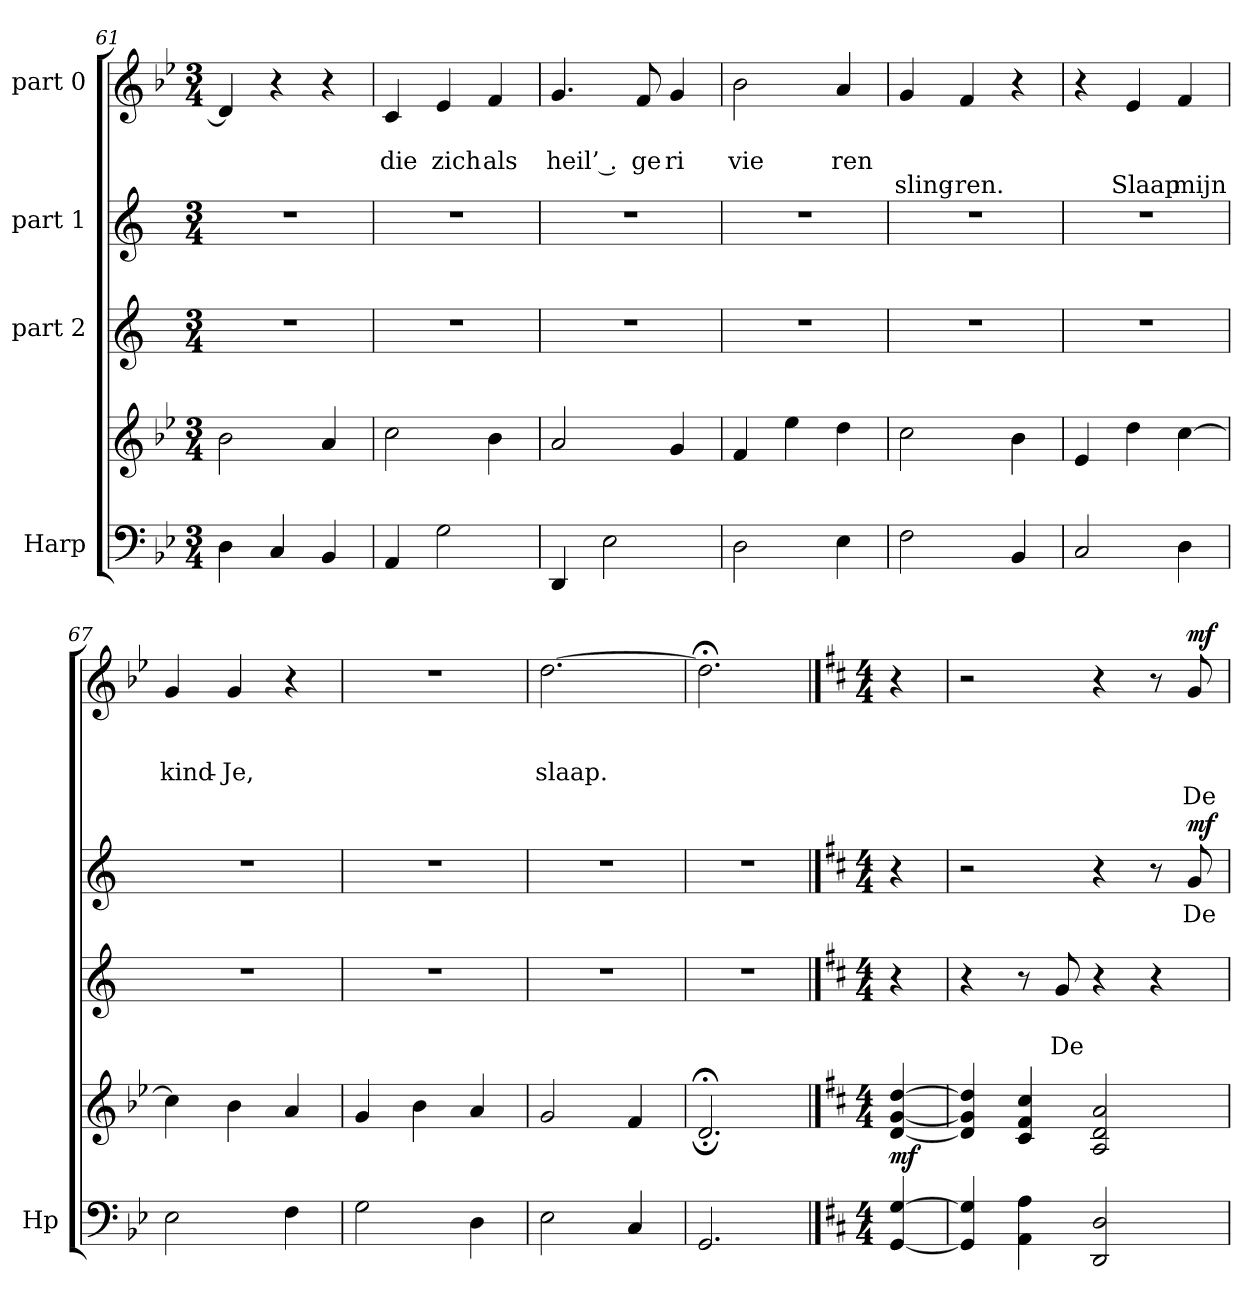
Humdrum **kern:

**kern	**kern	**dynam	**kern	**text	**text	**kern	**text	**dynam	**kern	**text	**text	**text	**text	**dynam
*part4	*part4	*part4	*part3	*part3	*part3	*part2	*part2	*part2	*part1	*part1	*part1	*part1	*part1	*part1
*staff5	*staff4	*staff4/5	*staff3	*staff3	*staff3	*staff2	*staff2	*staff2	*staff1	*staff1	*staff1	*staff1	*staff1	*staff1
*I"Harp	*	*	*I"part 2	*	*	*I"part 1	*	*	*I"part 0	*	*	*	*	*
*I'Hp	*	*	*	*	*	*	*	*	*	*	*	*	*	*
*clefF4	*clefG2	*	*clefG2	*	*	*clefG2	*	*	*clefG2	*	*	*	*	*
*k[b-e-]	*k[b-e-]	*	*k[]	*	*	*k[]	*	*	*k[b-e-]	*	*	*	*	*
*M3/4	*M3/4	*	*M3/4	*	*	*M3/4	*	*	*M3/4	*	*	*	*	*
=61	=61	=61	=61	=61	=61	=61	=61	=61	=61	=61	=61	=61	=61	=61
!	!	!	!LO:N:vis=2	!	!	!LO:N:vis=2	!	!	!	!	!	!	!	!
4D\	2b-\	.	2.r	.	.	2.r	.	.	4d/]	.	.	.	.	.
4C/	.	.	.	.	.	.	.	.	4r	.	.	.	.	.
4BB-/	4a/	.	.	.	.	.	.	.	4r	.	.	.	.	.
=62	=62	=62	=62	=62	=62	=62	=62	=62	=62	=62	=62	=62	=62	=62
!	!	!	!LO:N:vis=2	!	!	!LO:N:vis=2	!	!	!	!	!LO:LY:b	!	!	!
4AA/	2cc\	.	2.r	.	.	2.r	.	.	4c/	.	die	.	.	.
!	!	!	!	!	!	!	!	!	!	!	!LO:LY:b	!	!	!
2G\	.	.	.	.	.	.	.	.	4e-/	.	zich	.	.	.
!	!	!	!	!	!	!	!	!	!	!	!LO:LY:b	!	!	!
.	4b-\	.	.	.	.	.	.	.	4f/	.	als	.	.	.
=63	=63	=63	=63	=63	=63	=63	=63	=63	=63	=63	=63	=63	=63	=63
!	!	!	!LO:N:vis=2	!	!	!LO:N:vis=2	!	!	!	!	!LO:LY:b	!	!	!
4DD/	2a/	.	2.r	.	.	2.r	.	.	4.g/	.	heil’ .	.	.	.
2E-\	.	.	.	.	.	.	.	.	.	.	.	.	.	.
!	!	!	!	!	!	!	!	!	!	!	!LO:LY:b	!	!	!
.	.	.	.	.	.	.	.	.	8f/	.	ge	.	.	.
!	!	!	!	!	!	!	!	!	!	!	!LO:LY:b	!	!	!
.	4g/	.	.	.	.	.	.	.	4g/	.	ri	.	.	.
=64	=64	=64	=64	=64	=64	=64	=64	=64	=64	=64	=64	=64	=64	=64
!	!	!	!LO:N:vis=2	!	!	!LO:N:vis=2	!	!	!	!	!LO:LY:b	!	!	!
2D\	4f/	.	2.r	.	.	2.r	.	.	2b-\	.	vie	.	.	.
.	4ee-\	.	.	.	.	.	.	.	.	.	.	.	.	.
!	!	!	!	!	!	!	!	!	!	!	!LO:LY:b	!	!	!
4E-\	4dd\	.	.	.	.	.	.	.	4a/	.	ren	.	.	.
!!LO:LB:g=z
=65	=65	=65	=65	=65	=65	=65	=65	=65	=65	=65	=65	=65	=65	=65
!	!	!	!LO:N:vis=2	!	!	!LO:N:vis=2	!	!	!	!	!	!LO:LY:b	!	!
2F\	2cc\	.	2.r	.	.	2.r	.	.	4g/	.	.	sling-	.	.
!	!	!	!	!	!	!	!	!	!	!	!	!LO:LY:b	!	!
.	.	.	.	.	.	.	.	.	4f/	.	.	ren.	.	.
4BB-/	4b-\	.	.	.	.	.	.	.	4r	.	.	.	.	.
=66	=66	=66	=66	=66	=66	=66	=66	=66	=66	=66	=66	=66	=66	=66
!	!	!	!LO:N:vis=2	!	!	!LO:N:vis=2	!	!	!	!	!	!	!	!
2C/	4e-/	.	2.r	.	.	2.r	.	.	4r	.	.	.	.	.
!	!	!	!	!	!	!	!	!	!	!	!	!LO:LY:b	!	!
.	4dd\	.	.	.	.	.	.	.	4e-/	.	.	Slaap	.	.
!	!	!	!	!	!	!	!	!	!	!	!	!LO:LY:b	!	!
4D\	[4cc\	.	.	.	.	.	.	.	4f/	.	.	mijn	.	.
=67	=67	=67	=67	=67	=67	=67	=67	=67	=67	=67	=67	=67	=67	=67
!	!	!	!LO:N:vis=2	!	!	!LO:N:vis=2	!	!	!	!	!	!LO:LY:b	!	!
2E-\	4cc\]	.	2.r	.	.	2.r	.	.	4g/	.	.	kind -	.	.
!	!	!	!	!	!	!	!	!	!	!	!	!LO:LY:b	!	!
.	4b-\	.	.	.	.	.	.	.	4g/	.	.	Je,	.	.
4F\	4a/	.	.	.	.	.	.	.	4r	.	.	.	.	.
=68	=68	=68	=68	=68	=68	=68	=68	=68	=68	=68	=68	=68	=68	=68
!	!	!	!LO:N:vis=2	!	!	!LO:N:vis=2	!	!	!LO:N:vis=2	!	!	!	!	!
2G\	4g/	.	2.r	.	.	2.r	.	.	2.r	.	.	.	.	.
.	4b-\	.	.	.	.	.	.	.	.	.	.	.	.	.
4D\	4a/	.	.	.	.	.	.	.	.	.	.	.	.	.
=69	=69	=69	=69	=69	=69	=69	=69	=69	=69	=69	=69	=69	=69	=69
!	!	!	!LO:N:vis=2	!	!	!LO:N:vis=2	!	!	!	!	!	!LO:LY:b	!	!
2E-\	2g/	.	2.r	.	.	2.r	.	.	[2.dd\	.	.	slaap.	.	.
4C/	4f/	.	.	.	.	.	.	.	.	.	.	.	.	.
=70	=70	=70	=70	=70	=70	=70	=70	=70	=70	=70	=70	=70	=70	=70
!	!	!	!LO:N:vis=2	!	!	!LO:N:vis=2	!	!	!	!	!	!	!	!
2.GG/	2.d;;/	.	2.r	.	.	2.r	.	.	2.dd;\]	.	.	.	.	.
!!LO:LB:g=z
==71	==71	==71	==71	==71	==71	==71	==71	==71	==71	==71	==71	==71	==71	==71
!!LO:PB:g=z
*k[f#c#]	*k[f#c#]	*	*k[f#c#]	*	*	*k[f#c#]	*	*	*k[f#c#]	*	*	*	*	*
*M4/4	*M4/4	*	*M4/4	*	*	*M4/4	*	*	*M4/4	*	*	*	*	*
*	*	*	*	*	*	*	*	*	*MM72	*	*	*	*	*
!	!	!LO:DY:b	!	!	!	!	!	!	!	!	!	!	!	!
[4GG/ [4G/	[4d/ [4g/ [4dd/	mf	4r	.	.	4r	.	.	4r	.	.	.	.	.
=72	=72	=72	=72	=72	=72	=72	=72	=72	=72	=72	=72	=72	=72	=72
4GG/] 4G/]	4d/] 4g/] 4dd/]	.	4r	.	.	2r	.	.	2r	.	.	.	.	.
4AA\ 4A\	4c#/ 4f#/ 4cc#/	.	8r	.	.	.	.	.	.	.	.	.	.	.
!	!	!	!	!	!LO:LY:b	!	!	!	!	!	!	!	!	!
.	.	.	8g/	.	De	.	.	.	.	.	.	.	.	.
2DD/ 2D/	2A/ 2d/ 2a/	.	4r	.	.	4r	.	.	4r	.	.	.	.	.
.	.	.	4r	.	.	8r	.	.	8r	.	.	.	.	.
!	!	!	!	!	!	!	!LO:LY:b	!LO:DY:b	!	!	!	!	!LO:LY:b	!LO:DY:b
.	.	.	.	.	.	8g/	De	mf	8g/	.	.	.	De	mf
=	=	=	=	=	=	=	=	=	=	=	=	=	=	=
*-	*-	*-	*-	*-	*-	*-	*-	*-	*-	*-	*-	*-	*-	*-
